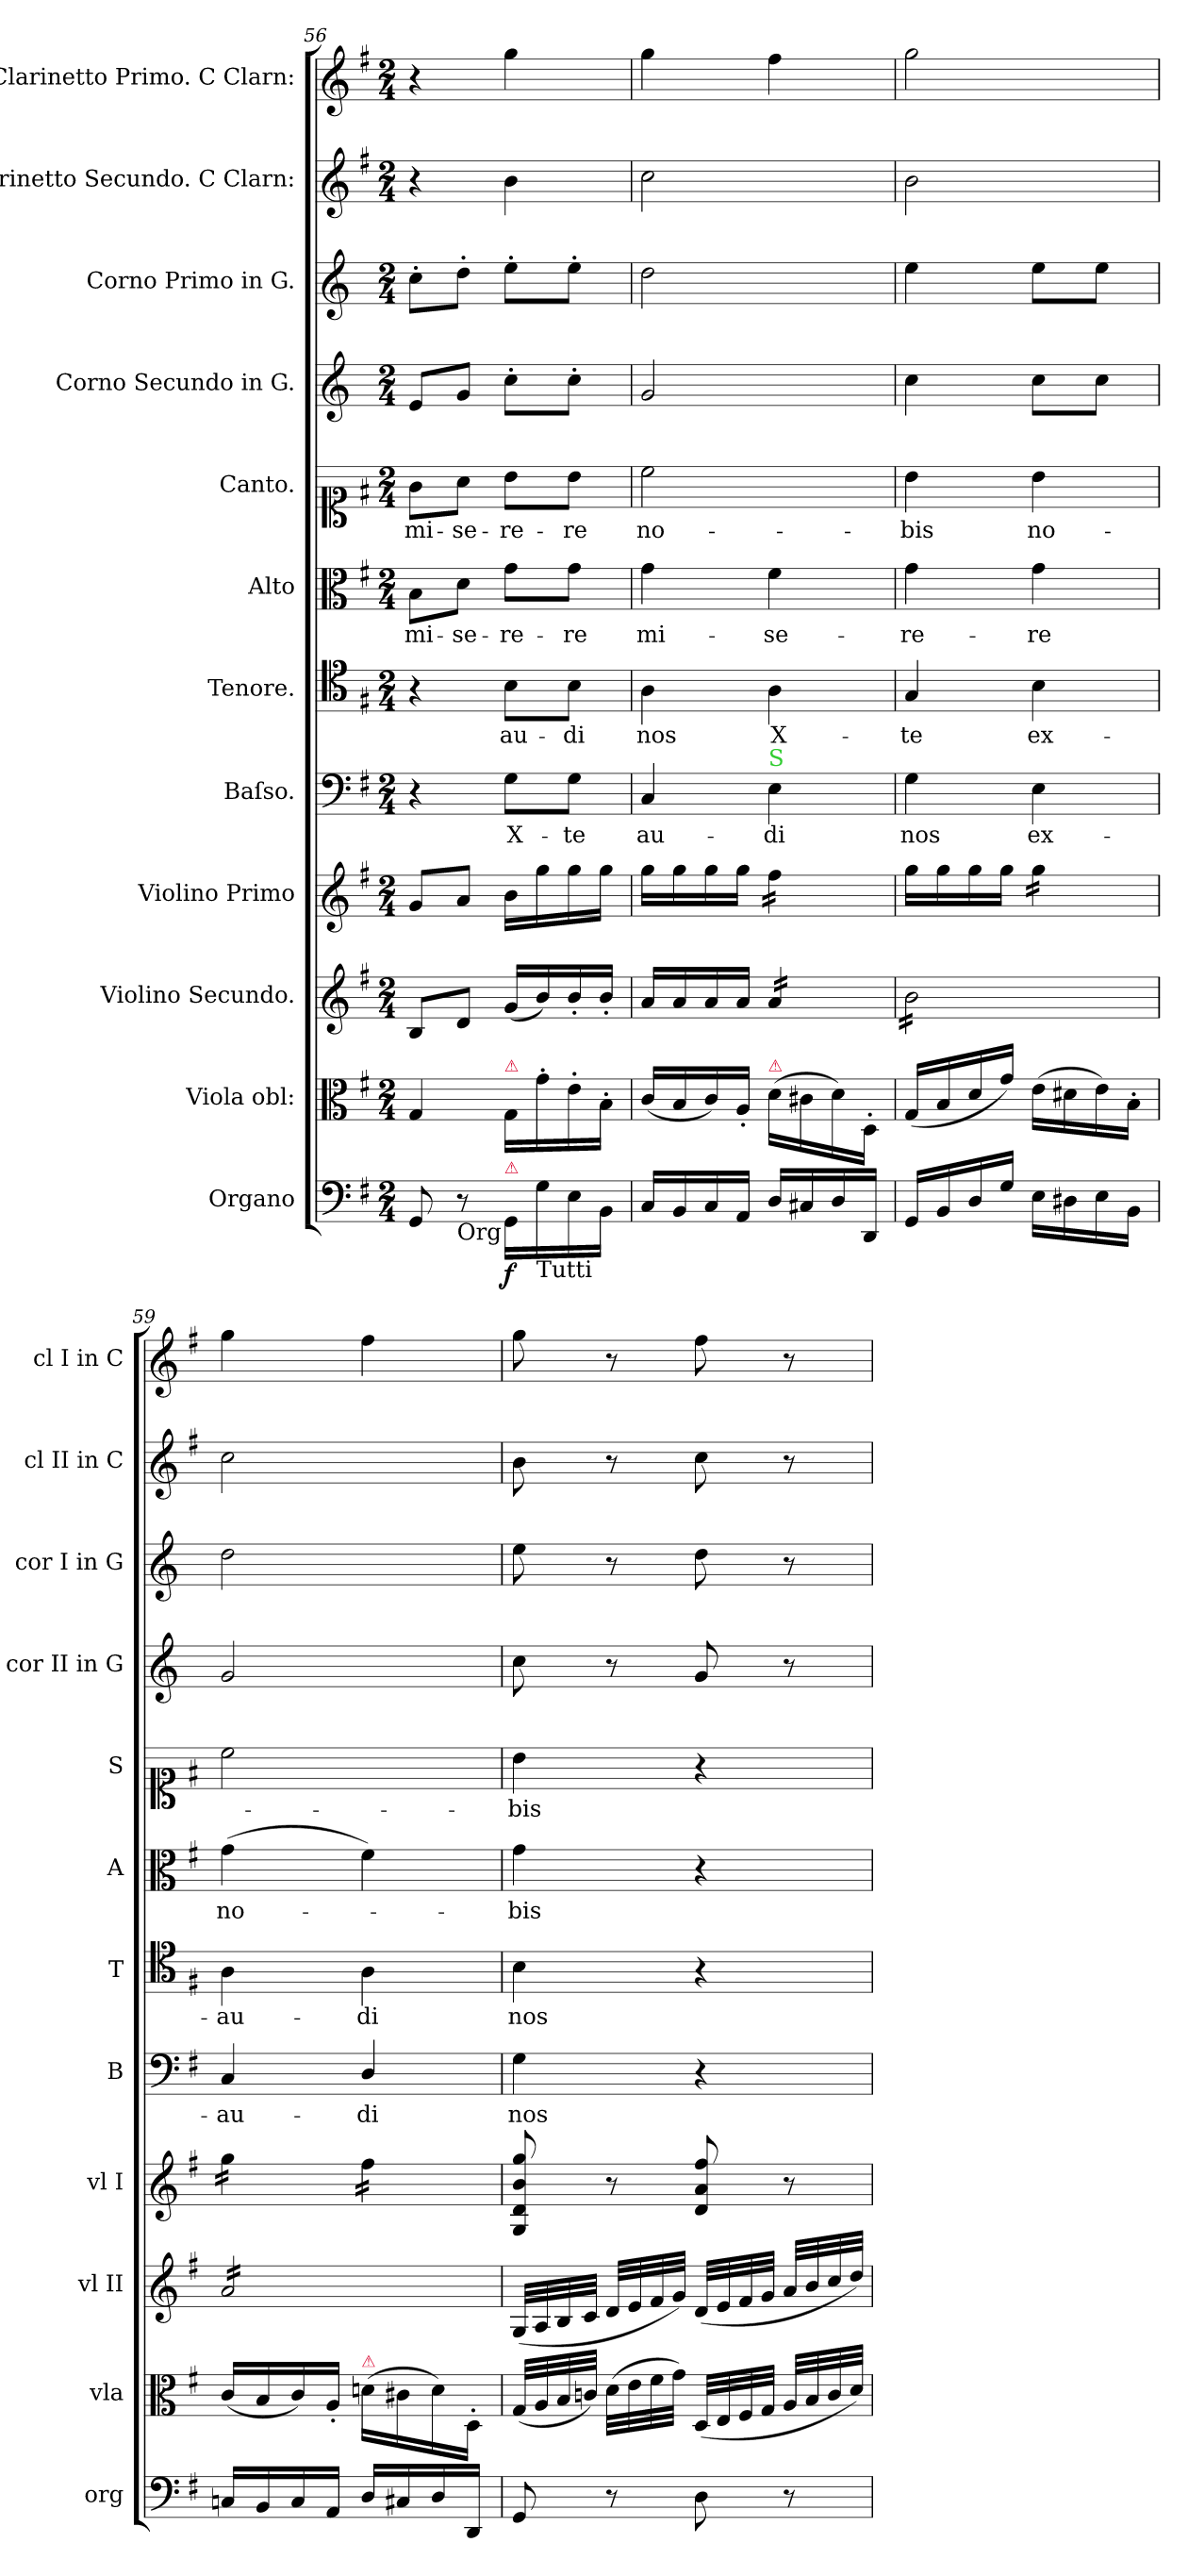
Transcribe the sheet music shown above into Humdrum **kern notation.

**kern	**dynam	**kern	**dynam	**kern	**dynam	**kern	**kern	**text	**kern	**text	**kern	**text	**kern	**text	**kern	**kern	**kern	**kern
*part12	*part12	*part11	*part11	*part10	*part10	*part9	*part8	*part8	*part7	*part7	*part6	*part6	*part5	*part5	*part4	*part3	*part2	*part1
*staff12	*staff12	*staff11	*staff11	*staff10	*staff10	*staff9	*staff8	*staff8	*staff7	*staff7	*staff6	*staff6	*staff5	*staff5	*staff4	*staff3	*staff2	*staff1
*I"Organo	*	*I"Viola obl:	*	*I"Violino Secundo.	*	*I"Violino Primo	*I"Baſso.	*	*I"Tenore.	*	*I"Alto	*	*I"Canto.	*	*I"Corno Secundo in G.	*I"Corno Primo in G.	*I"Clarinetto Secundo. C Clarn:	*I"Clarinetto Primo. C Clarn:
*I'org	*	*I'vla	*	*I'vl II	*	*I'vl I	*I'B	*	*I'T	*	*I'A	*	*I'S	*	*I'cor II in G	*I'cor I in G	*I'cl II in C	*I'cl I in C
*clefF4	*	*clefC3	*	*clefG2	*	*clefG2	*clefF4	*	*clefC4	*	*clefC3	*	*clefC1	*	*clefG2	*clefG2	*clefG2	*clefG2
*	*	*	*	*	*	*	*	*	*	*	*	*	*	*	*ITrd3c5	*ITrd3c5	*	*
*k[f#]	*	*k[f#]	*	*k[f#]	*	*k[f#]	*k[f#]	*	*k[f#]	*	*k[f#]	*	*k[f#]	*	*k[f#]	*k[f#]	*k[f#]	*k[f#]
*G:	*	*G:	*	*G:	*	*G:	*G:	*	*G:	*	*G:	*	*G:	*	*G:	*G:	*G:	*G:
*M2/4	*	*M2/4	*	*M2/4	*	*M2/4	*M2/4	*	*M2/4	*	*M2/4	*	*M2/4	*	*M2/4	*M2/4	*M2/4	*M2/4
=56	=56	=56	=56	=56	=56	=56	=56	=56	=56	=56	=56	=56	=56	=56	=56	=56	=56	=56
8GG/	.	4G/	.	8B/L	.	8g/L	4r	.	4r	.	8B\L	mi-	8g\L	mi-	8B/L	8g'\L	4r	4r
!LO:TX:b:t=Org	!	!	!	!	!	!	!	!	!	!	!	!	!	!	!	!	!	!
8r	.	.	.	8d/J	.	8a/J	.	.	.	.	8d\J	-se-	8a\J	-se-	8d/J	8a'\J	.	.
!	!	!LO:TX:a:color=crimson:t=⚠	!	!	!	!	!	!	!	!	!	!	!	!	!	!	!	!
!LO:TX:a:color=crimson:t=⚠	!	!	!	!	!	!	!	!	!	!	!	!	!	!	!	!	!	!
!	!LO:DY:b	!	!LO:DY:b	!	!LO:DY:a	!	!	!	!	!	!	!	!	!	!	!	!	!
16GG/LL	f	16G/LL	forto	(16g/LL	forto	16b\LL	8G\L	X-	8B\L	au-	8g\L	-re-	8b\L	-re-	8g'\L	8b'\L	4b\	4gg\
!LO:TX:b:t=Tutti	!	!	!	!	!	!	!	!	!	!	!	!	!	!	!	!	!	!
16G\	.	16g'\	.	16b/)	.	16gg\	.	.	.	.	.	.	.	.	.	.	.	.
16E\	.	16e'\	.	16b'/	.	16gg\	8G\J	-te	8B\J	-di	8g\J	-re	8b\J	-re	8g'\J	8b'\J	.	.
16BB\JJ	.	16B'\JJ	.	16b'/JJ	.	16gg\JJ	.	.	.	.	.	.	.	.	.	.	.	.
=57	=57	=57	=57	=57	=57	=57	=57	=57	=57	=57	=57	=57	=57	=57	=57	=57	=57	=57
16C/LL	.	(16c/LL	.	16a/LL	.	16gg\LL	4C/	au-	4A\	nos	4g\	mi-	2cc\	no-	2d/	2a\	2cc\	4gg\
16BB/	.	16B/	.	16a/	.	16gg\	.	.	.	.	.	.	.	.	.	.	.	.
16C/	.	16c/)	.	16a/	.	16gg\	.	.	.	.	.	.	.	.	.	.	.	.
16AA/JJ	.	16A'/JJ	.	16a/JJ	.	16gg\JJ	.	.	.	.	.	.	.	.	.	.	.	.
!	!	!	!	!	!	!	!LO:TX:a:color=limegreen:t=S	!	!	!	!	!	!	!	!	!	!	!
!	!	!LO:TX:a:color=crimson:t=⚠	!	!	!	!	!	!	!	!	!	!	!	!	!	!	!	!
*	*	*	*	*tremolo	*	*	*	*	*	*	*	*	*	*	*	*	*	*
*	*	*	*	*	*	*tremolo	*	*	*	*	*	*	*	*	*	*	*	*
16D/LL	.	(16d\LL	.	16a/LL	.	16ff#\LL	4E\	-di	4A\	X-	4f#\	-se-	.	.	.	.	.	4ff#\
16C#X/	.	16c#X\	.	16a/	.	16ff#\	.	.	.	.	.	.	.	.	.	.	.	.
16D/	.	16d\)	.	16a/	.	16ff#\	.	.	.	.	.	.	.	.	.	.	.	.
16DD/JJ	.	16D'/JJ	.	16a/JJ	.	16ff#\JJ	.	.	.	.	.	.	.	.	.	.	.	.
*	*	*	*	*	*	*Xtremolo	*	*	*	*	*	*	*	*	*	*	*	*
=58	=58	=58	=58	=58	=58	=58	=58	=58	=58	=58	=58	=58	=58	=58	=58	=58	=58	=58
16GG/LL	.	(16G/LL	.	16b\LL	.	16gg\LL	4G\	nos	4G/	-te	4g\	-re-	4b\	-bis	4g\	4b\	2b\	2gg\
16BB/	.	16B/	.	16b\	.	16gg\	.	.	.	.	.	.	.	.	.	.	.	.
16D/	.	16d/	.	16b\	.	16gg\	.	.	.	.	.	.	.	.	.	.	.	.
16G/JJ	.	16g/JJ)	.	16b\	.	16gg\JJ	.	.	.	.	.	.	.	.	.	.	.	.
*	*	*	*	*	*	*tremolo	*	*	*	*	*	*	*	*	*	*	*	*
16E\LL	.	(16e\LL	.	16b\	.	16gg\LL	4E\	ex-	4B\	ex-	4g\	-re	4b\	no-	8g\L	8b\L	.	.
16D#X\	.	16d#X\	.	16b\	.	16gg\	.	.	.	.	.	.	.	.	.	.	.	.
16E\	.	16e\)	.	16b\	.	16gg\	.	.	.	.	.	.	.	.	8g\J	8b\J	.	.
16BB\JJ	.	16B'\JJ	.	16b\JJ	.	16gg\JJ	.	.	.	.	.	.	.	.	.	.	.	.
=59	=59	=59	=59	=59	=59	=59	=59	=59	=59	=59	=59	=59	=59	=59	=59	=59	=59	=59
16Cn/LL	.	(16c/LL	.	16a/LL	.	16gg\LL	4C/	-au-	4A\	-au-	(4g\	no-	2cc\	.	2d/	2a\	2cc\	4gg\
16BB/	.	16B/	.	16a/	.	16gg\	.	.	.	.	.	.	.	.	.	.	.	.
16C/	.	16c/)	.	16a/	.	16gg\	.	.	.	.	.	.	.	.	.	.	.	.
16AA/JJ	.	16A'/JJ	.	16a/	.	16gg\JJ	.	.	.	.	.	.	.	.	.	.	.	.
!	!	!LO:TX:a:color=crimson:t=⚠	!	!	!	!	!	!	!	!	!	!	!	!	!	!	!	!
16D/LL	.	(16dn\LL	.	16a/	.	16ff#\LL	4D/	-di	4A\	-di	4f#\)	.	.	.	.	.	.	4ff#\
16C#X/	.	16c#X\	.	16a/	.	16ff#\	.	.	.	.	.	.	.	.	.	.	.	.
16D/	.	16d\)	.	16a/	.	16ff#\	.	.	.	.	.	.	.	.	.	.	.	.
16DD/JJ	.	16D'/JJ	.	16a/JJ	.	16ff#\JJ	.	.	.	.	.	.	.	.	.	.	.	.
*	*	*	*	*	*	*Xtremolo	*	*	*	*	*	*	*	*	*	*	*	*
*	*	*	*	*Xtremolo	*	*	*	*	*	*	*	*	*	*	*	*	*	*
=60	=60	=60	=60	=60	=60	=60	=60	=60	=60	=60	=60	=60	=60	=60	=60	=60	=60	=60
8GG/	.	(32G/LLL	.	(32G/LLL	.	8G/ 8d/ 8b/ 8gg/	4G\	nos	4B\	nos	4g\	-bis	4b\	-bis	8g\	8b\	8b\	8gg\
.	.	32A/	.	32A/	.	.	.	.	.	.	.	.	.	.	.	.	.	.
.	.	32B/	.	32B/	.	.	.	.	.	.	.	.	.	.	.	.	.	.
.	.	32cn/JJJ)	.	32c/JJJ	.	.	.	.	.	.	.	.	.	.	.	.	.	.
8r	.	(32d\LLL	.	32d/LLL	.	8r	.	.	.	.	.	.	.	.	8r	8r	8r	8r
.	.	32e\	.	32e/	.	.	.	.	.	.	.	.	.	.	.	.	.	.
.	.	32f#\	.	32f#/	.	.	.	.	.	.	.	.	.	.	.	.	.	.
.	.	32g\JJJ)	.	32g/JJJ)	.	.	.	.	.	.	.	.	.	.	.	.	.	.
8D\	.	(32D/LLL	.	(32d/LLL	.	8d/ 8a/ 8ff#/	4r	.	4r	.	4r	.	4r	.	8d/	8a\	8cc\	8ff#\
.	.	32E/	.	32e/	.	.	.	.	.	.	.	.	.	.	.	.	.	.
.	.	32F#/	.	32f#/	.	.	.	.	.	.	.	.	.	.	.	.	.	.
.	.	32G/JJJ	.	32g/JJJ	.	.	.	.	.	.	.	.	.	.	.	.	.	.
8r	.	32A/LLL	.	32a/LLL	.	8r	.	.	.	.	.	.	.	.	8r	8r	8r	8r
.	.	32B/	.	32b/	.	.	.	.	.	.	.	.	.	.	.	.	.	.
.	.	32c/	.	32cc/	.	.	.	.	.	.	.	.	.	.	.	.	.	.
.	.	32d/JJJ)	.	32dd/JJJ)	.	.	.	.	.	.	.	.	.	.	.	.	.	.
=	=	=	=	=	=	=	=	=	=	=	=	=	=	=	=	=	=	=
*-	*-	*-	*-	*-	*-	*-	*-	*-	*-	*-	*-	*-	*-	*-	*-	*-	*-	*-
